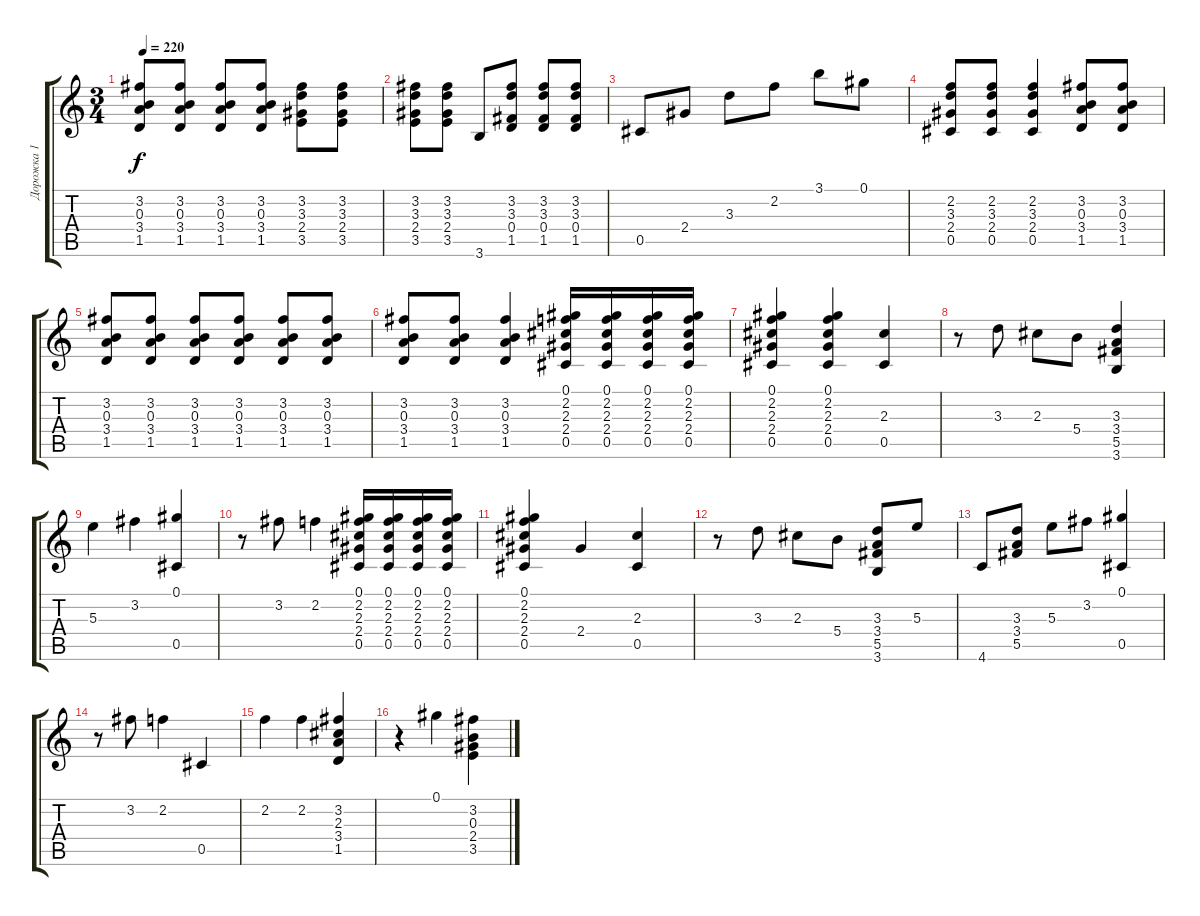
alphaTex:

\track ("Дорожка 1" "Дорожка 1") {instrument acousticguitarnylon}
\staff {score tabs}
\tuning (Ab4 Eb4 B3 Gb3 Db3 Ab2) {hide}
\ts (3 4)
\tempo 220
\clef g2
\ks c
(3.2 0.3 3.4 1.5).8{dy f} (3.2 0.3 3.4 1.5).8 (3.2 0.3 3.4 1.5).8 (3.2 0.3 3.4 1.5).8 (3.2 3.3 2.4 3.5).8 (3.2 3.3 2.4 3.5).8 |
(3.2 3.3 2.4 3.5).8 (3.2 3.3 2.4 3.5).8 3.6.8 (3.2 3.3 0.4 1.5).8 (3.2 3.3 0.4 1.5).8 (3.2 3.3 0.4 1.5).8 |
0.5.8 2.4.8 3.3.8 2.2.8 3.1.8 0.1.8 |
(2.2 3.3 2.4 0.5).8 (2.2 3.3 2.4 0.5).8 (2.2 3.3 2.4 0.5).4 (3.2 0.3 3.4 1.5).8 (3.2 0.3 3.4 1.5).8 |
(3.2 0.3 3.4 1.5).8 (3.2 0.3 3.4 1.5).8 (3.2 0.3 3.4 1.5).8 (3.2 0.3 3.4 1.5).8 (3.2 0.3 3.4 1.5).8 (3.2 0.3 3.4 1.5).8 |
(3.2 0.3 3.4 1.5).8 (3.2 0.3 3.4 1.5).8 (3.2 0.3 3.4 1.5).4 (0.1 2.2 2.3 2.4 0.5).16 (0.1 2.2 2.3 2.4 0.5).16 (0.1 2.2 2.3 2.4 0.5).16 (0.1 2.2 2.3 2.4 0.5).16 |
(0.1 2.2 2.3 2.4 0.5).4 (0.1 2.2 2.3 2.4 0.5).4 (2.3 0.5).4 |
r.8 3.3.8 2.3.8 5.4.8 (3.3 3.4 5.5 3.6).4 |
5.3.4 3.2.4 (0.1 0.5).4 |
r.8 3.2.8 2.2.4 (0.1 2.2 2.3 2.4 0.5).16 (0.1 2.2 2.3 2.4 0.5).16 (0.1 2.2 2.3 2.4 0.5).16 (0.1 2.2 2.3 2.4 0.5).16 |
(0.1 2.2 2.3 2.4 0.5).4 2.4.4 (2.3 0.5).4 |
r.8 3.3.8 2.3.8 5.4.8 (3.3 3.4 5.5 3.6).8 5.3.8 |
4.6.8 (3.3 3.4 5.5).8 5.3.8 3.2.8 (0.1 0.5).4 |
r.8 3.2.8 2.2.4 0.5.4 |
2.2.4 2.2.4 (3.2 2.3 3.4 1.5).4 |
r.4 0.1.4 (3.2 0.3 2.4 3.5).4
